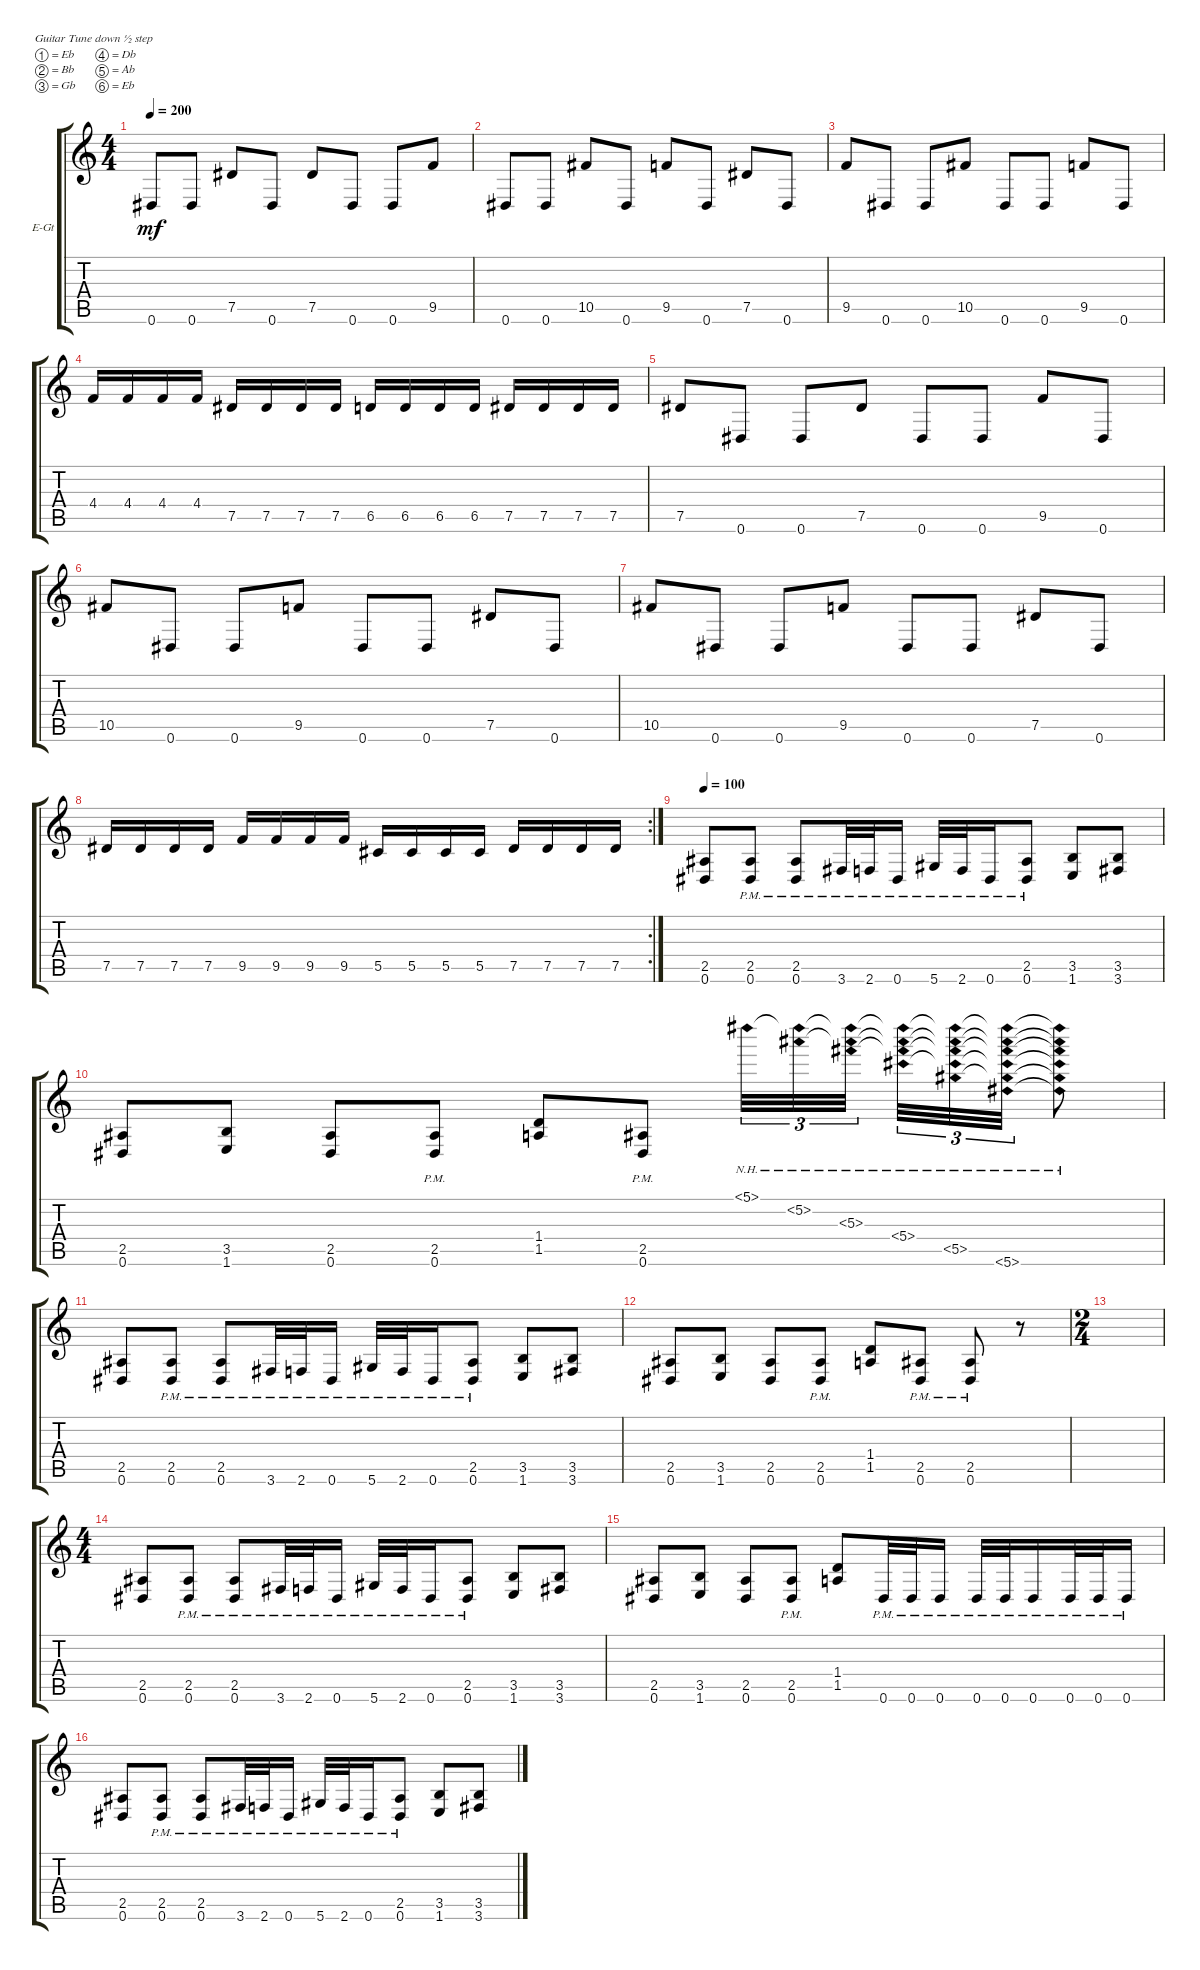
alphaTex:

\bracketExtendMode groupsimilarinstruments
\firstSystemTrackNameOrientation horizontal
\otherSystemsTrackNameOrientation horizontal
\track ("Electric Guitar 2" "E-Gt") {instrument distortionguitar}
\staff {score tabs}
\tuning (Eb4 Bb3 Gb3 Db3 Ab2 Eb2)
\ts (4 4)
\tempo 200
\clef g2
\ks c
0.6.8{dy mf} 0.6.8 7.5.8 0.6.8 7.5.8 0.6.8 0.6.8 9.5.8 |
0.6.8 0.6.8 10.5.8 0.6.8 9.5.8 0.6.8 7.5.8 0.6.8 |
9.5.8 0.6.8 0.6.8 10.5.8 0.6.8 0.6.8 9.5.8 0.6.8 |
4.4.16 4.4.16 4.4.16 4.4.16 7.5.16 7.5.16 7.5.16 7.5.16 6.5.16 6.5.16 6.5.16 6.5.16 7.5.16 7.5.16 7.5.16 7.5.16 |
7.5.8 0.6.8 0.6.8 7.5.8 0.6.8 0.6.8 9.5.8 0.6.8 |
10.5.8 0.6.8 0.6.8 9.5.8 0.6.8 0.6.8 7.5.8 0.6.8 |
10.5.8 0.6.8 0.6.8 9.5.8 0.6.8 0.6.8 7.5.8 0.6.8 |
\rc 2
7.5.16 7.5.16 7.5.16 7.5.16 9.5.16 9.5.16 9.5.16 9.5.16 5.5.16 5.5.16 5.5.16 5.5.16 7.5.16 7.5.16 7.5.16 7.5.16 |
\tempo 100
(2.5 0.6).8 (2.5{pm} 0.6{pm}).8 (2.5{pm} 0.6{pm}).8 3.6{pm}.32 2.6{pm}.32 0.6{pm}.16 5.6{pm}.32 2.6{pm}.32 0.6{pm}.16 (2.5{pm} 0.6{pm}).8 (3.5 1.6).8 (3.5 3.6).8 |
(0.6 2.5).8 (1.6 3.5).8 (0.6 2.5).8 (0.6{pm} 2.5{pm}).8 (1.5 1.4).8 (0.6{pm} 2.5{pm}).8 5.1{nh}.32{tu (3 2)} (5.2{nh} 5.1{nh t}).32{tu (3 2)} (5.3{nh} 5.2{nh t} 5.1{nh t}).32{tu (3 2)} (5.4{nh} 5.3{nh t} 5.2{nh t} 5.1{nh t}).32{tu (3 2)} (5.5{nh} 5.4{nh t} 5.3{nh t} 5.2{nh t} 5.1{nh t}).32{tu (3 2)} (5.6{nh} 5.5{nh t} 5.4{nh t} 5.3{nh t} 5.2{nh t} 5.1{nh t}).32{tu (3 2)} (5.6{nh t} 5.5{nh t} 5.4{nh t} 5.3{nh t} 5.2{nh t} 5.1{nh t}).8 |
(2.5 0.6).8 (2.5{pm} 0.6{pm}).8 (2.5{pm} 0.6{pm}).8 3.6{pm}.32 2.6{pm}.32 0.6{pm}.16 5.6{pm}.32 2.6{pm}.32 0.6{pm}.16 (2.5{pm} 0.6{pm}).8 (3.5 1.6).8 (3.5 3.6).8 |
(0.6 2.5).8 (1.6 3.5).8 (0.6 2.5).8 (0.6{pm} 2.5{pm}).8 (1.5 1.4).8 (0.6{pm} 2.5{pm}).8 (0.6{pm} 2.5{pm}).8 r.8 |
\ts (2 4)
|
\ts (4 4)
(2.5 0.6).8 (2.5{pm} 0.6{pm}).8 (2.5{pm} 0.6{pm}).8 3.6{pm}.32 2.6{pm}.32 0.6{pm}.16 5.6{pm}.32 2.6{pm}.32 0.6{pm}.16 (2.5{pm} 0.6{pm}).8 (3.5 1.6).8 (3.5 3.6).8 |
(0.6 2.5).8 (1.6 3.5).8 (0.6 2.5).8 (0.6{pm} 2.5{pm}).8 (1.5 1.4).8 0.6{pm}.32 0.6{pm}.32 0.6{pm}.16 0.6{pm}.32 0.6{pm}.32 0.6{pm}.16 0.6{pm}.32 0.6{pm}.32 0.6{pm}.16 |
(2.5 0.6).8 (2.5{pm} 0.6{pm}).8 (2.5{pm} 0.6{pm}).8 3.6{pm}.32 2.6{pm}.32 0.6{pm}.16 5.6{pm}.32 2.6{pm}.32 0.6{pm}.16 (2.5{pm} 0.6{pm}).8 (3.5 1.6).8 (3.5 3.6).8
